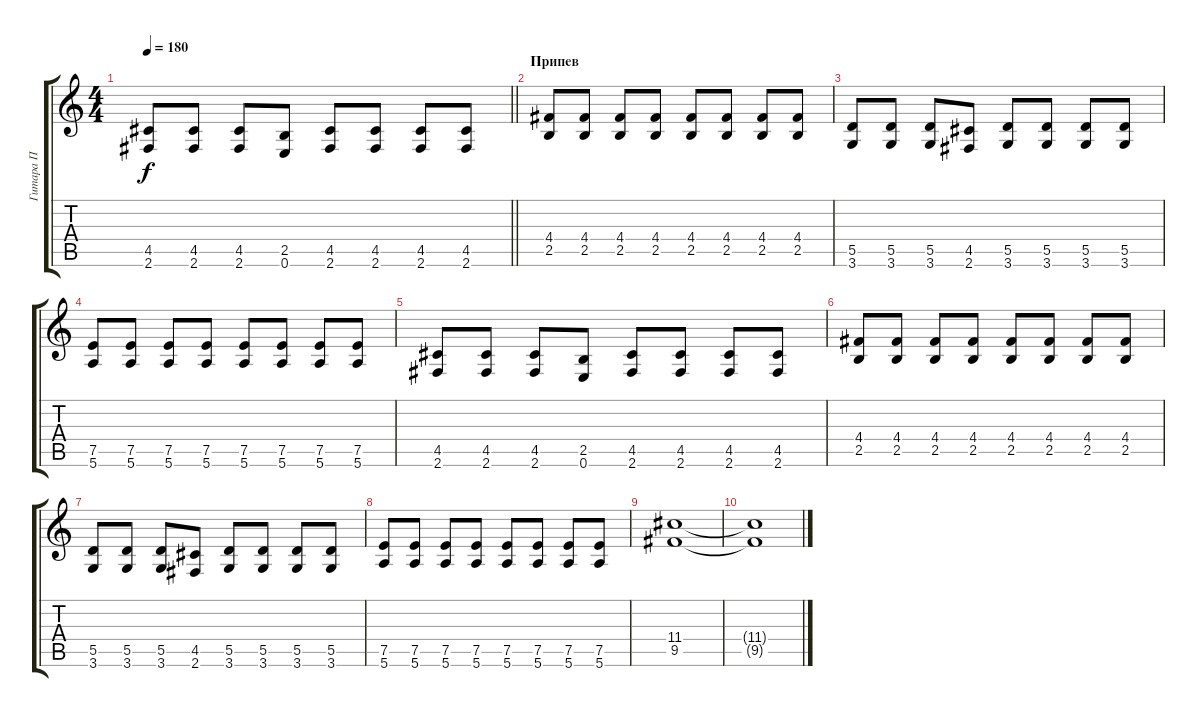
\track ("Гитара П" "Гитара П") {instrument distortionguitar}
\staff {score tabs}
\tuning (E4 B3 G3 D3 A2 E2) {hide}
\ts (4 4)
\tempo 180
\clef g2
\barLineRight lightlight
\ks c
(4.5 2.6).8{dy f} (4.5 2.6).8 (4.5 2.6).8 (2.5 0.6).8 (4.5 2.6).8 (4.5 2.6).8 (4.5 2.6).8 (4.5 2.6).8 |
\section ("" "Припев")
(4.4 2.5).8 (4.4 2.5).8 (4.4 2.5).8 (4.4 2.5).8 (4.4 2.5).8 (4.4 2.5).8 (4.4 2.5).8 (4.4 2.5).8 |
(5.5 3.6).8 (5.5 3.6).8 (5.5 3.6).8 (4.5 2.6).8 (5.5 3.6).8 (5.5 3.6).8 (5.5 3.6).8 (5.5 3.6).8 |
(7.5 5.6).8 (7.5 5.6).8 (7.5 5.6).8 (7.5 5.6).8 (7.5 5.6).8 (7.5 5.6).8 (7.5 5.6).8 (7.5 5.6).8 |
(4.5 2.6).8 (4.5 2.6).8 (4.5 2.6).8 (2.5 0.6).8 (4.5 2.6).8 (4.5 2.6).8 (4.5 2.6).8 (4.5 2.6).8 |
(4.4 2.5).8 (4.4 2.5).8 (4.4 2.5).8 (4.4 2.5).8 (4.4 2.5).8 (4.4 2.5).8 (4.4 2.5).8 (4.4 2.5).8 |
(5.5 3.6).8 (5.5 3.6).8 (5.5 3.6).8 (4.5 2.6).8 (5.5 3.6).8 (5.5 3.6).8 (5.5 3.6).8 (5.5 3.6).8 |
(7.5 5.6).8 (7.5 5.6).8 (7.5 5.6).8 (7.5 5.6).8 (7.5 5.6).8 (7.5 5.6).8 (7.5 5.6).8 (7.5 5.6).8 |
(11.4 9.5).1 |
(11.4{t} 9.5{t}).1
